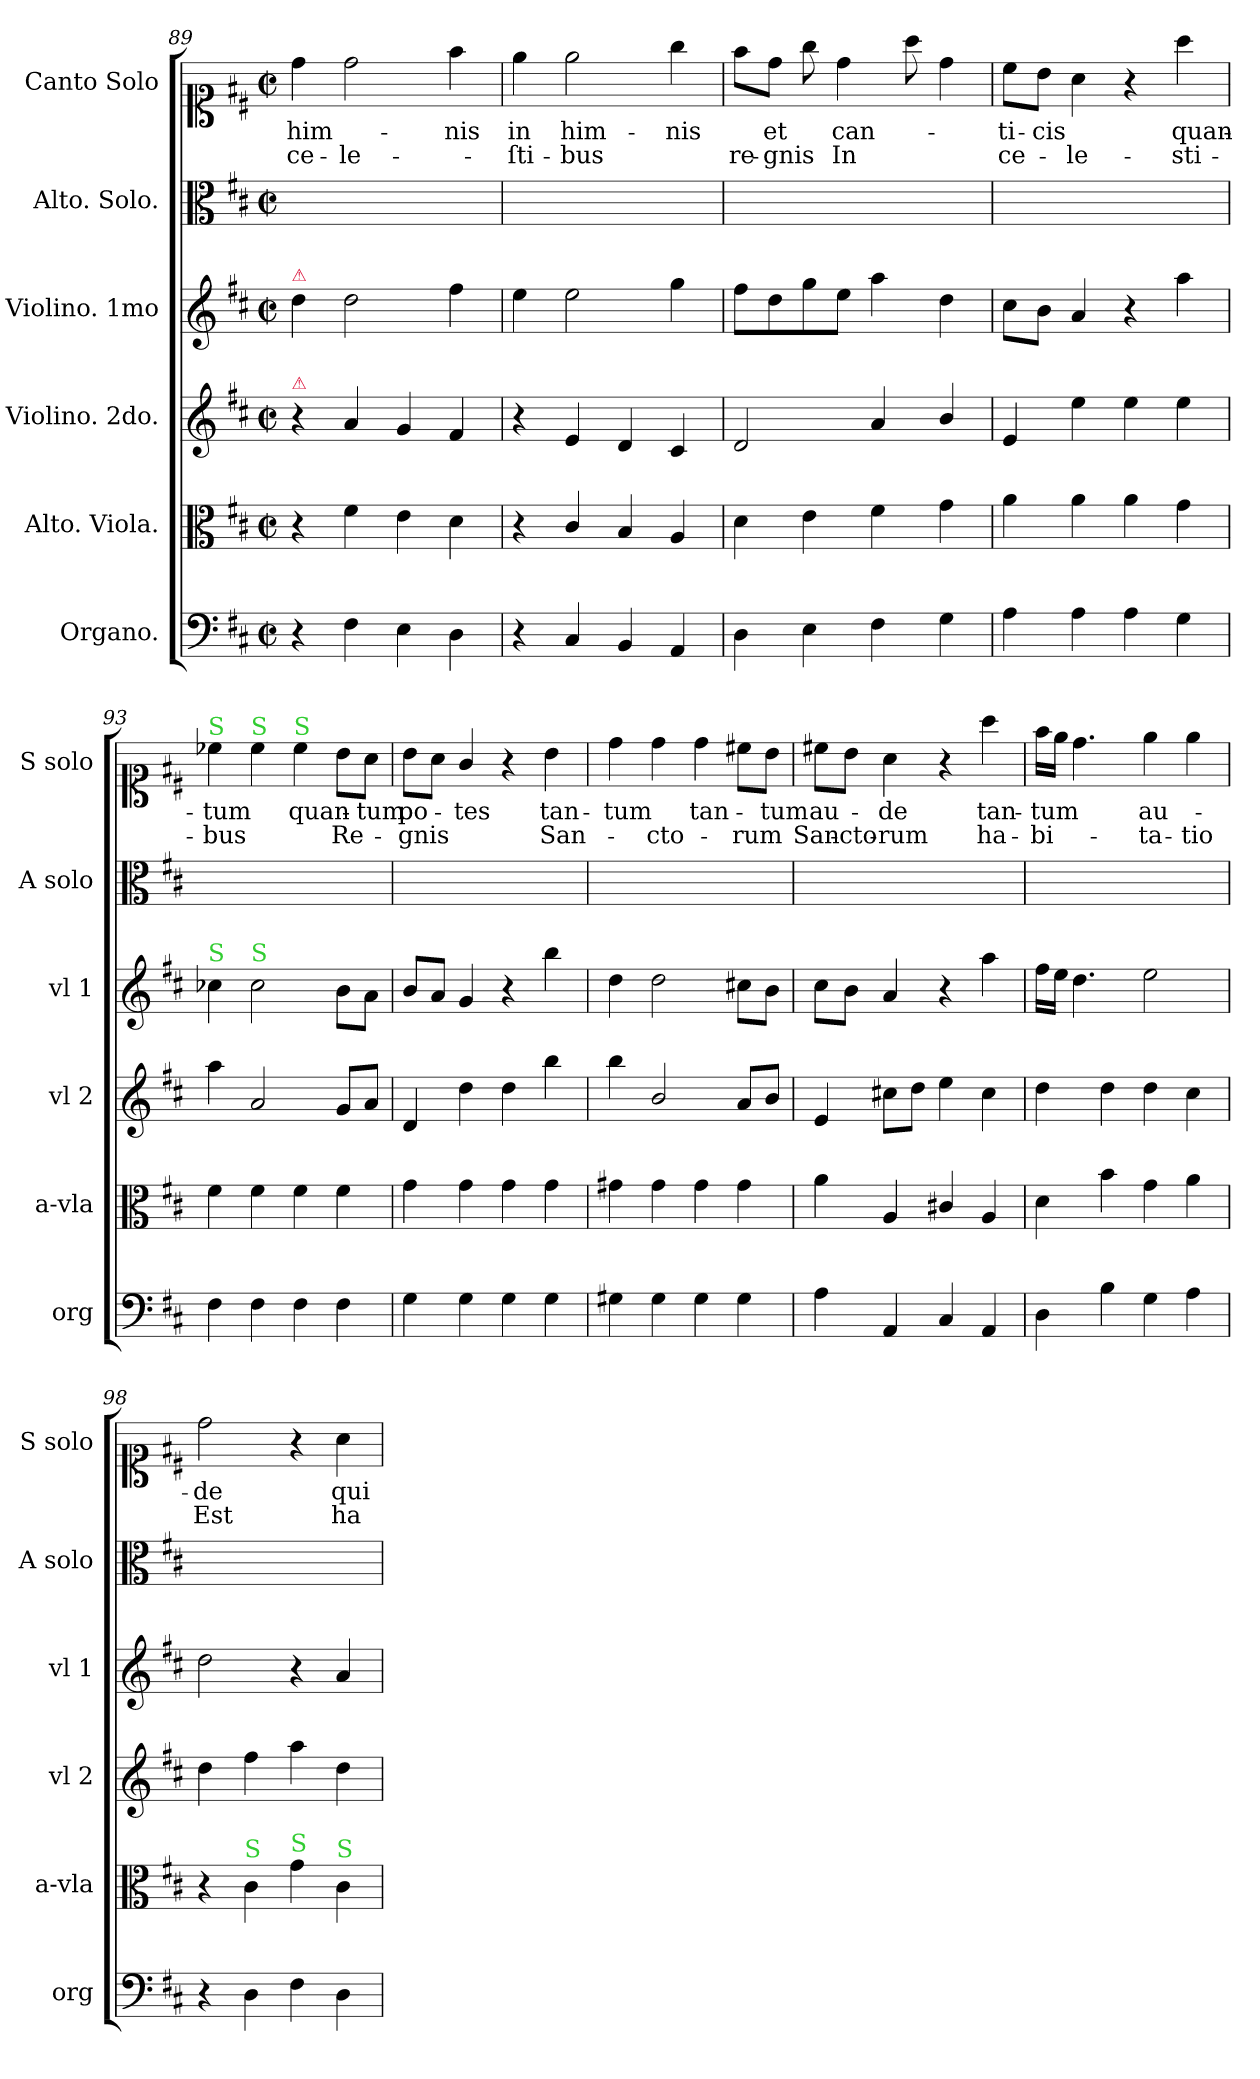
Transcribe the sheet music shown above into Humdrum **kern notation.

**kern	**kern	**kern	**kern	**kern	**kern	**text	**text
*part6	*part5	*part4	*part3	*part2	*part1	*part1	*part1
*staff6	*staff5	*staff4	*staff3	*staff2	*staff1	*staff1	*staff1
*I"Organo.	*I"Alto. Viola.	*I"Violino. 2do.	*I"Violino. 1mo	*I"Alto. Solo.	*I"Canto Solo	*	*
*I'org	*I'a-vla	*I'vl 2	*I'vl 1	*I'A solo	*I'S solo	*	*
*clefF4	*clefC3	*clefG2	*clefG2	*clefC3	*clefC1	*	*
*k[f#c#]	*k[f#c#]	*k[f#c#]	*k[f#c#]	*k[f#c#]	*k[f#c#]	*	*
*M2/2	*M2/2	*M2/2	*M2/2	*M2/2	*M2/2	*	*
*met(c|)	*met(c|)	*met(c|)	*met(c|)	*met(c|)	*met(c|)	*	*
=89	=89	=89	=89	=89	=89	=89	=89
!	!	!	!LO:TX:a:color=crimson:t=⚠	!	!	!	!
!	!	!LO:TX:a:color=crimson:t=⚠	!	!	!	!	!
4r	4r	4r	4dd\	1ryy	4dd\	him-	ce-
4F#\	4f#\	4a/	2dd\	.	2dd\	.	-le-
4E\	4e\	4g/	.	.	.	.	.
4D\	4d\	4f#/	4ff#\	.	4ff#\	-nis	.
=90	=90	=90	=90	=90	=90	=90	=90
4r	4r	4r	4ee\	1ryy	4ee\	in	-ſti-
4C#/	4c#/	4e/	2ee\	.	2ee\	him-	-bus
4BB/	4B/	4d/	.	.	.	.	.
4AA/	4A/	4c#/	4gg\	.	4gg\	-nis	.
=91	=91	=91	=91	=91	=91	=91	=91
4D\	4d\	2d/	8ff#\L	1ryy	8ff#\L	.	re-
.	.	.	8dd\	.	8dd\J	et	-gnis
4E\	4e\	.	8gg\	.	8gg\	.	.
.	.	.	8ee\J	.	4dd\	can-	In
4F#\	4f#\	4a/	4aa\	.	.	.	.
.	.	.	.	.	8aa\	.	.
4G\	4g\	4b/	4dd\	.	4dd\	.	.
=92	=92	=92	=92	=92	=92	=92	=92
4A\	4a\	4e/	8cc#\L	1ryy	8cc#\L	-ti-	ce-
.	.	.	8b\J	.	8b\J	-cis	.
4A\	4a\	4ee\	4a/	.	4a\	.	-le-
4A\	4a\	4ee\	4r	.	4r	.	.
4G\	4g\	4ee\	4aa\	.	4aa\	quan-	-sti-
=93	=93	=93	=93	=93	=93	=93	=93
!	!	!	!	!	!LO:TX:a:color=limegreen:t=S	!	!
!	!	!	!LO:TX:a:color=limegreen:t=S	!	!	!	!
4F#\	4f#\	4aa\	4cc-X\	1ryy	4cc-X\	-tum	-bus
!	!	!	!	!	!LO:TX:a:color=limegreen:t=S	!	!
!	!	!	!LO:TX:a:color=limegreen:t=S	!	!	!	!
4F#\	4f#\	2a/	2cc-\	.	4cc-\	.	.
!	!	!	!	!	!LO:TX:a:color=limegreen:t=S	!	!
4F#\	4f#\	.	.	.	4cc-\	quan-	.
4F#\	4f#\	8g/L	8b\L	.	8b\L	.	Re-
.	.	8a/J	8a\J	.	8a\J	-tum	.
=94	=94	=94	=94	=94	=94	=94	=94
4G\	4g\	4d/	8b/L	1ryy	8b\L	po-	-gnis
.	.	.	8a/J	.	8a\J	.	.
4G\	4g\	4dd\	4g/	.	4g/	-tes	.
4G\	4g\	4dd\	4r	.	4r	.	.
4G\	4g\	4bb\	4bb\	.	4b\	tan-	San-
=95	=95	=95	=95	=95	=95	=95	=95
4G#X\	4g#X\	4bb\	4dd\	1ryy	4dd\	-tum	.
4G#\	4g#\	2b/	2dd\	.	4dd\	.	-cto-
4G#\	4g#\	.	.	.	4dd\	tan-	.
4G#\	4g#\	8a/L	8cc#X\L	.	8cc#X\L	.	-rum
.	.	8b/J	8b\J	.	8b\J	-tum	.
=96	=96	=96	=96	=96	=96	=96	=96
4A\	4a\	4e/	8cc#\L	1ryy	8cc#X\L	au-	San-
.	.	.	8b\J	.	8b\J	.	cto-
4AA/	4A/	8cc#X\L	4a/	.	4a\	-de	-rum
.	.	8dd\J	.	.	.	.	.
4C#/	4c#X/	4ee\	4r	.	4r	.	.
4AA/	4A/	4cc#\	4aa\	.	4aa\	tan-	ha-
=97	=97	=97	=97	=97	=97	=97	=97
4D\	4d\	4dd\	16ff#\LL	1ryy	16ff#\LL	-tum	-bi-
.	.	.	16ee\JJ	.	16ee\JJ	.	.
.	.	.	4.dd\	.	4.dd\	.	.
4B\	4b\	4dd\	.	.	.	.	.
4G\	4g\	4dd\	2ee\	.	4ee\	au-	-ta-
4A\	4a\	4cc#\	.	.	4ee\	.	-tio
=98	=98	=98	=98	=98	=98	=98	=98
4r	4r	4dd\	2dd\	1ryy	2dd\	-de	Est
!	!LO:TX:a:color=limegreen:t=S	!	!	!	!	!	!
4D\	4c#\	4ff#\	.	.	.	.	.
!	!LO:TX:a:color=limegreen:t=S	!	!	!	!	!	!
4F#\	4g\	4aa\	4r	.	4r	.	.
!	!LO:TX:a:color=limegreen:t=S	!	!	!	!	!	!
4D\	4c#\	4dd\	4a/	.	4a\	qui-	ha-
=	=	=	=	=	=	=	=
*-	*-	*-	*-	*-	*-	*-	*-
